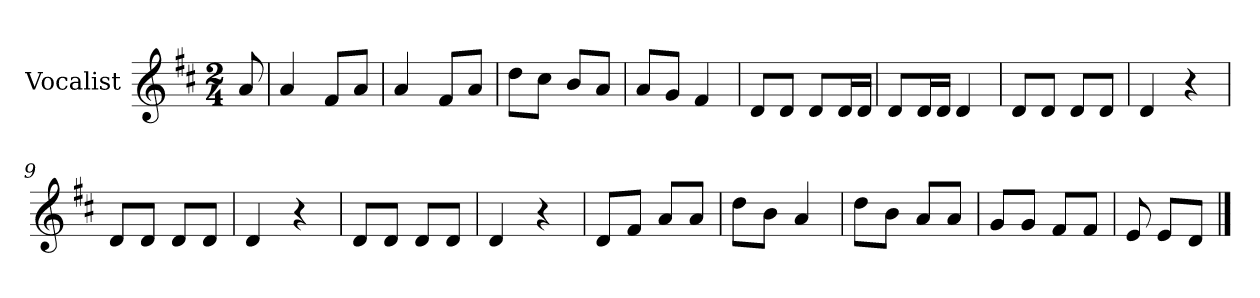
**kern
*part1
*staff1
*I"Vocalist
*k[f#c#]
*D:
*M2/4
=
8a
=1
4a
8f#L
8aJ
=2
4a
8f#L
8aJ
=3
8ddL
8cc#J
8bL
8aJ
=4
8aL
8gJ
4f#
=5
8dL
8dJ
8dL
16dL
16dJJ
=6
8dL
16dL
16dJJ
4d
=7
8dL
8dJ
8dL
8dJ
=8
4d
4r
=9
8dL
8dJ
8dL
8dJ
=10
4d
4r
=11
8dL
8dJ
8dL
8dJ
=12
4d
4r
=13
8dL
8f#J
8aL
8aJ
=14
8ddL
8bJ
4a
=15
8ddL
8bJ
8aL
8aJ
=16
8gL
8gJ
8f#L
8f#J
=17
8e
8eL
8dJ
==
*-
